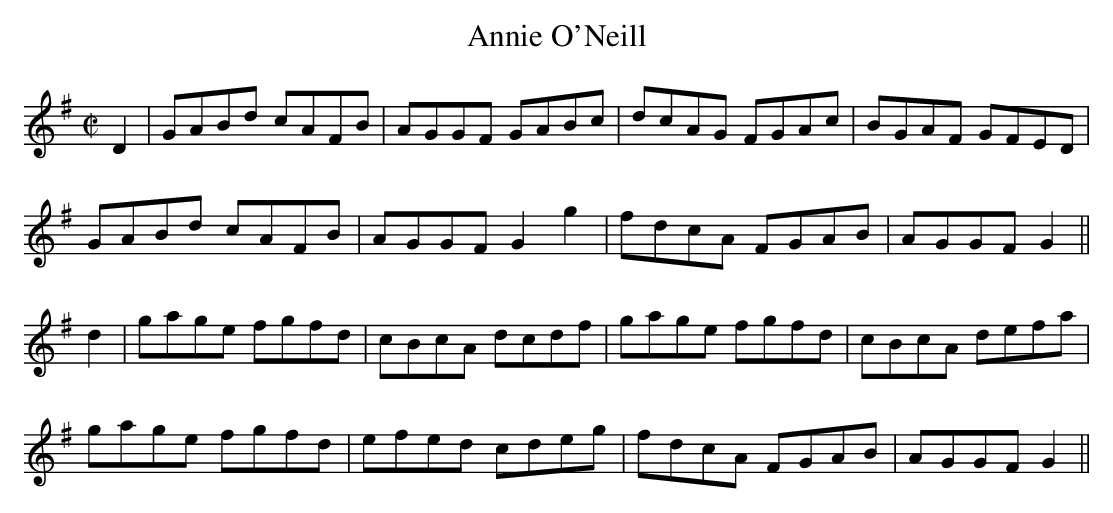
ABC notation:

X:1
T: Annie O'Neill
M: C|
L: 1/8
K: G
D2|GABd cAFB|AGGF GABc|dcAG FGAc|BGAF GFED|
GABd cAFB|AGGF G2g2|fdcA FGAB|AGGFG2||
d2|gage fgfd|cBcA dcdf|gage fgfd|cBcA defa|
gage fgfd|efed cdeg|fdcA FGAB|AGGFG2||
